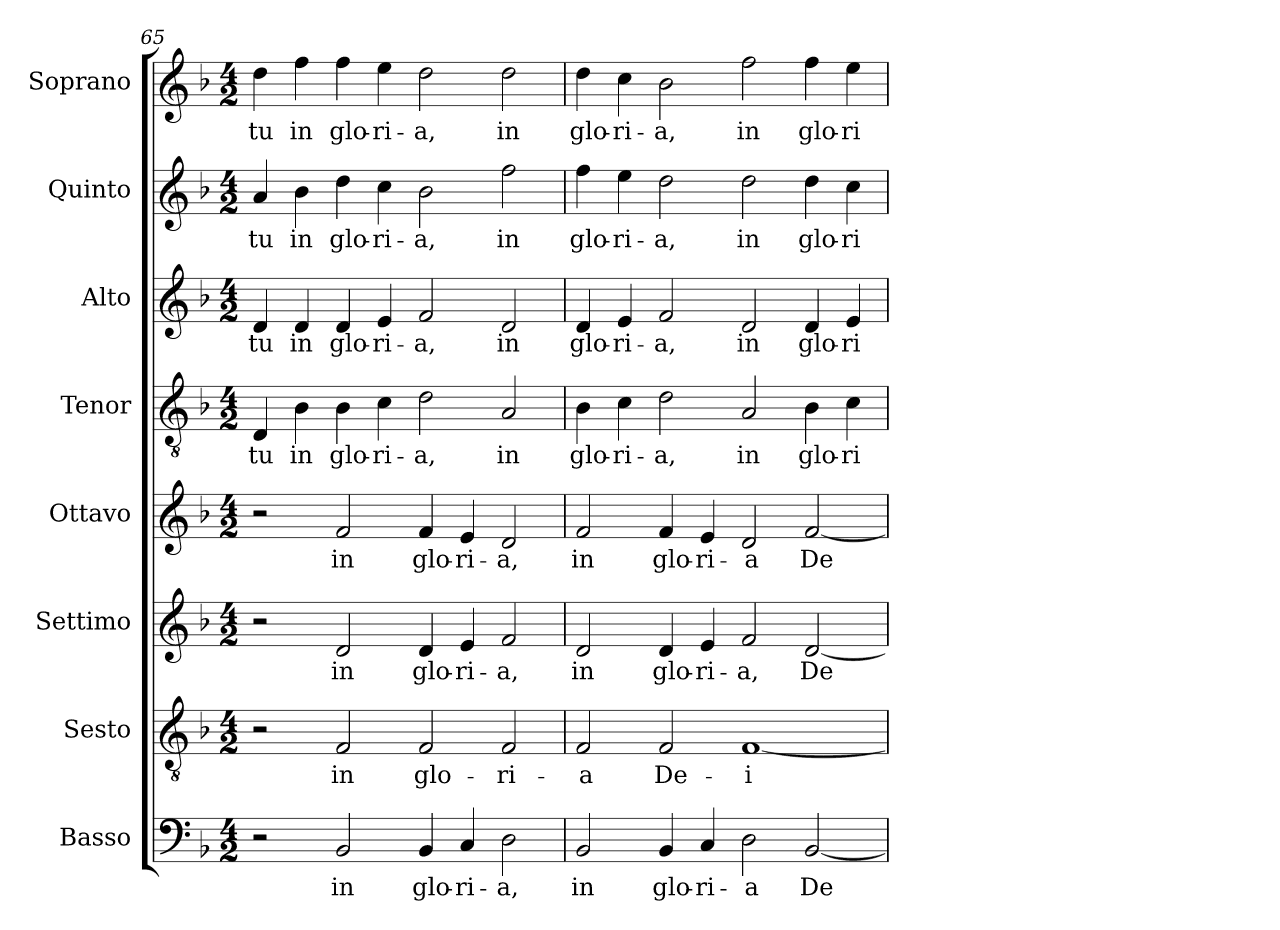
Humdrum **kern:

**kern	**text	**kern	**text	**kern	**text	**kern	**text	**kern	**text	**kern	**text	**kern	**text	**kern	**text
*part8	*part8	*part7	*part7	*part6	*part6	*part5	*part5	*part4	*part4	*part3	*part3	*part2	*part2	*part1	*part1
*staff8	*staff8	*staff7	*staff7	*staff6	*staff6	*staff5	*staff5	*staff4	*staff4	*staff3	*staff3	*staff2	*staff2	*staff1	*staff1
*I"Basso	*	*I"Sesto	*	*I"Settimo	*	*I"Ottavo	*	*I"Tenor	*	*I"Alto	*	*I"Quinto	*	*I"Soprano	*
*I'B.	*	*I'Ss.	*	*I'St.	*	*I'Ot.	*	*I'T.	*	*I'A.	*	*I'Q.	*	*I'S.	*
*clefF4	*	*clefGv2	*	*clefG2	*	*clefG2	*	*clefGv2	*	*clefG2	*	*clefG2	*	*clefG2	*
*	*	*ITrd7c12	*	*	*	*	*	*ITrd7c12	*	*	*	*	*	*	*
*k[b-]	*	*k[b-]	*	*k[b-]	*	*k[b-]	*	*k[b-]	*	*k[b-]	*	*k[b-]	*	*k[b-]	*
*F:	*	*F:	*	*F:	*	*F:	*	*F:	*	*F:	*	*F:	*	*F:	*
*M4/2	*	*M4/2	*	*M4/2	*	*M4/2	*	*M4/2	*	*M4/2	*	*M4/2	*	*M4/2	*
=65	=65	=65	=65	=65	=65	=65	=65	=65	=65	=65	=65	=65	=65	=65	=65
!	!	!	!	!	!	!	!	!	!LO:LY:b:color=#000000	!	!	!	!	!	!
!	!	!	!	!	!	!	!	!	!	!	!LO:LY:b:color=#000000	!	!	!	!
!	!	!	!	!	!	!	!	!	!	!	!	!	!LO:LY:b:color=#000000	!	!
!	!	!	!	!	!	!	!	!	!	!	!	!	!	!	!LO:LY:b:color=#000000
2r	.	2r	.	2r	.	2r	.	4DDi/	-tu	4di/	-tu	4ai/	-tu	4ddi\	-tu
!	!	!	!	!	!	!	!	!	!LO:LY:b:color=#000000	!	!	!	!	!	!
!	!	!	!	!	!	!	!	!	!	!	!LO:LY:b:color=#000000	!	!	!	!
!	!	!	!	!	!	!	!	!	!	!	!	!	!LO:LY:b:color=#000000	!	!
!	!	!	!	!	!	!	!	!	!	!	!	!	!	!	!LO:LY:b:color=#000000
.	.	.	.	.	.	.	.	4BB-i\	in	4di/	in	4b-i\	in	4ffi\	in
!	!LO:LY:b:color=#000000	!	!	!	!	!	!	!	!	!	!	!	!	!	!
!	!	!	!LO:LY:b:color=#000000	!	!	!	!	!	!	!	!	!	!	!	!
!	!	!	!	!	!LO:LY:b:color=#000000	!	!	!	!	!	!	!	!	!	!
!	!	!	!	!	!	!	!LO:LY:b:color=#000000	!	!	!	!	!	!	!	!
!	!	!	!	!	!	!	!	!	!LO:LY:b:color=#000000	!	!	!	!	!	!
!	!	!	!	!	!	!	!	!	!	!	!LO:LY:b:color=#000000	!	!	!	!
!	!	!	!	!	!	!	!	!	!	!	!	!	!LO:LY:b:color=#000000	!	!
!	!	!	!	!	!	!	!	!	!	!	!	!	!	!	!LO:LY:b:color=#000000
2BB-i/	in	2FFi/	in	2di/	in	2fi/	in	4BB-i\	glo-	4di/	glo-	4ddi\	glo-	4ffi\	glo-
!	!	!	!	!	!	!	!	!	!LO:LY:b:color=#000000	!	!	!	!	!	!
!	!	!	!	!	!	!	!	!	!	!	!LO:LY:b:color=#000000	!	!	!	!
!	!	!	!	!	!	!	!	!	!	!	!	!	!LO:LY:b:color=#000000	!	!
!	!	!	!	!	!	!	!	!	!	!	!	!	!	!	!LO:LY:b:color=#000000
.	.	.	.	.	.	.	.	4Ci\	-ri-	4ei/	-ri-	4cci\	-ri-	4eei\	-ri-
!	!LO:LY:b:color=#000000	!	!	!	!	!	!	!	!	!	!	!	!	!	!
!	!	!	!LO:LY:b:color=#000000	!	!	!	!	!	!	!	!	!	!	!	!
!	!	!	!	!	!LO:LY:b:color=#000000	!	!	!	!	!	!	!	!	!	!
!	!	!	!	!	!	!	!LO:LY:b:color=#000000	!	!	!	!	!	!	!	!
!	!	!	!	!	!	!	!	!	!LO:LY:b:color=#000000	!	!	!	!	!	!
!	!	!	!	!	!	!	!	!	!	!	!LO:LY:b:color=#000000	!	!	!	!
!	!	!	!	!	!	!	!	!	!	!	!	!	!LO:LY:b:color=#000000	!	!
!	!	!	!	!	!	!	!	!	!	!	!	!	!	!	!LO:LY:b:color=#000000
4BB-i/	glo-	2FFi/	glo-	4di/	glo-	4fi/	glo-	2Di\	-a,	2fi/	-a,	2b-i\	-a,	2ddi\	-a,
!	!LO:LY:b:color=#000000	!	!	!	!	!	!	!	!	!	!	!	!	!	!
!	!	!	!	!	!LO:LY:b:color=#000000	!	!	!	!	!	!	!	!	!	!
!	!	!	!	!	!	!	!LO:LY:b:color=#000000	!	!	!	!	!	!	!	!
4Ci/	-ri-	.	.	4ei/	-ri-	4ei/	-ri-	.	.	.	.	.	.	.	.
!	!LO:LY:b:color=#000000	!	!	!	!	!	!	!	!	!	!	!	!	!	!
!	!	!	!LO:LY:b:color=#000000	!	!	!	!	!	!	!	!	!	!	!	!
!	!	!	!	!	!LO:LY:b:color=#000000	!	!	!	!	!	!	!	!	!	!
!	!	!	!	!	!	!	!LO:LY:b:color=#000000	!	!	!	!	!	!	!	!
!	!	!	!	!	!	!	!	!	!LO:LY:b:color=#000000	!	!	!	!	!	!
!	!	!	!	!	!	!	!	!	!	!	!LO:LY:b:color=#000000	!	!	!	!
!	!	!	!	!	!	!	!	!	!	!	!	!	!LO:LY:b:color=#000000	!	!
!	!	!	!	!	!	!	!	!	!	!	!	!	!	!	!LO:LY:b:color=#000000
2Di\	-a,	2FFi/	-ri-	2fi/	-a,	2di/	-a,	2AAi/	in	2di/	in	2ffi\	in	2ddi\	in
!!LO:LB:g=z
=66	=66	=66	=66	=66	=66	=66	=66	=66	=66	=66	=66	=66	=66	=66	=66
!	!LO:LY:b:color=#000000	!	!	!	!	!	!	!	!	!	!	!	!	!	!
!	!	!	!LO:LY:b:color=#000000	!	!	!	!	!	!	!	!	!	!	!	!
!	!	!	!	!	!LO:LY:b:color=#000000	!	!	!	!	!	!	!	!	!	!
!	!	!	!	!	!	!	!LO:LY:b:color=#000000	!	!	!	!	!	!	!	!
!	!	!	!	!	!	!	!	!	!LO:LY:b:color=#000000	!	!	!	!	!	!
!	!	!	!	!	!	!	!	!	!	!	!LO:LY:b:color=#000000	!	!	!	!
!	!	!	!	!	!	!	!	!	!	!	!	!	!LO:LY:b:color=#000000	!	!
!	!	!	!	!	!	!	!	!	!	!	!	!	!	!	!LO:LY:b:color=#000000
2BB-i/	in	2FFi/	-a	2di/	in	2fi/	in	4BB-i\	glo-	4di/	glo-	4ffi\	glo-	4ddi\	glo-
!	!	!	!	!	!	!	!	!	!LO:LY:b:color=#000000	!	!	!	!	!	!
!	!	!	!	!	!	!	!	!	!	!	!LO:LY:b:color=#000000	!	!	!	!
!	!	!	!	!	!	!	!	!	!	!	!	!	!LO:LY:b:color=#000000	!	!
!	!	!	!	!	!	!	!	!	!	!	!	!	!	!	!LO:LY:b:color=#000000
.	.	.	.	.	.	.	.	4Ci\	-ri-	4ei/	-ri-	4eei\	-ri-	4cci\	-ri-
!	!LO:LY:b:color=#000000	!	!	!	!	!	!	!	!	!	!	!	!	!	!
!	!	!	!LO:LY:b:color=#000000	!	!	!	!	!	!	!	!	!	!	!	!
!	!	!	!	!	!LO:LY:b:color=#000000	!	!	!	!	!	!	!	!	!	!
!	!	!	!	!	!	!	!LO:LY:b:color=#000000	!	!	!	!	!	!	!	!
!	!	!	!	!	!	!	!	!	!LO:LY:b:color=#000000	!	!	!	!	!	!
!	!	!	!	!	!	!	!	!	!	!	!LO:LY:b:color=#000000	!	!	!	!
!	!	!	!	!	!	!	!	!	!	!	!	!	!LO:LY:b:color=#000000	!	!
!	!	!	!	!	!	!	!	!	!	!	!	!	!	!	!LO:LY:b:color=#000000
4BB-i/	glo-	2FFi/	De-	4di/	glo-	4fi/	glo-	2Di\	-a,	2fi/	-a,	2ddi\	-a,	2b-i\	-a,
!	!LO:LY:b:color=#000000	!	!	!	!	!	!	!	!	!	!	!	!	!	!
!	!	!	!	!	!LO:LY:b:color=#000000	!	!	!	!	!	!	!	!	!	!
!	!	!	!	!	!	!	!LO:LY:b:color=#000000	!	!	!	!	!	!	!	!
4Ci/	-ri-	.	.	4ei/	-ri-	4ei/	-ri-	.	.	.	.	.	.	.	.
!	!LO:LY:b:color=#000000	!	!	!	!	!	!	!	!	!	!	!	!	!	!
!	!	!	!LO:LY:b:color=#000000	!	!	!	!	!	!	!	!	!	!	!	!
!	!	!	!	!	!LO:LY:b:color=#000000	!	!	!	!	!	!	!	!	!	!
!	!	!	!	!	!	!	!LO:LY:b:color=#000000	!	!	!	!	!	!	!	!
!	!	!	!	!	!	!	!	!	!LO:LY:b:color=#000000	!	!	!	!	!	!
!	!	!	!	!	!	!	!	!	!	!	!LO:LY:b:color=#000000	!	!	!	!
!	!	!	!	!	!	!	!	!	!	!	!	!	!LO:LY:b:color=#000000	!	!
!	!	!	!	!	!	!	!	!	!	!	!	!	!	!	!LO:LY:b:color=#000000
2Di\	-a	[1FFi	-i	2fi/	-a,	2di/	-a	2AAi/	in	2di/	in	2ddi\	in	2ffi\	in
!	!LO:LY:b:color=#000000	!	!	!	!	!	!	!	!	!	!	!	!	!	!
!	!	!	!	!	!LO:LY:b:color=#000000	!	!	!	!	!	!	!	!	!	!
!	!	!	!	!	!	!	!LO:LY:b:color=#000000	!	!	!	!	!	!	!	!
!	!	!	!	!	!	!	!	!	!LO:LY:b:color=#000000	!	!	!	!	!	!
!	!	!	!	!	!	!	!	!	!	!	!LO:LY:b:color=#000000	!	!	!	!
!	!	!	!	!	!	!	!	!	!	!	!	!	!LO:LY:b:color=#000000	!	!
!	!	!	!	!	!	!	!	!	!	!	!	!	!	!	!LO:LY:b:color=#000000
[2BB-i/	De-	.	.	[2di/	De-	[2fi/	De-	4BB-i\	glo-	4di/	glo-	4ddi\	glo-	4ffi\	glo-
!	!	!	!	!	!	!	!	!	!LO:LY:b:color=#000000	!	!	!	!	!	!
!	!	!	!	!	!	!	!	!	!	!	!LO:LY:b:color=#000000	!	!	!	!
!	!	!	!	!	!	!	!	!	!	!	!	!	!LO:LY:b:color=#000000	!	!
!	!	!	!	!	!	!	!	!	!	!	!	!	!	!	!LO:LY:b:color=#000000
.	.	.	.	.	.	.	.	4Ci\	-ri-	4ei/	-ri-	4cci\	-ri-	4eei\	-ri-
=	=	=	=	=	=	=	=	=	=	=	=	=	=	=	=
*-	*-	*-	*-	*-	*-	*-	*-	*-	*-	*-	*-	*-	*-	*-	*-
